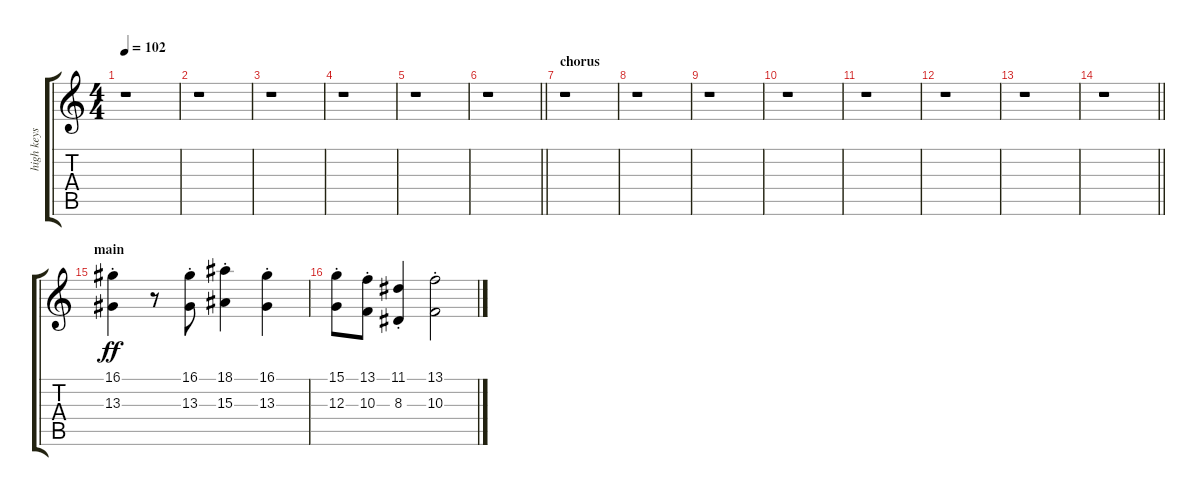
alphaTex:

\track ("high keys 2" "high keys ") {instrument pizzicatostrings}
\staff {score tabs}
\tuning (E4 B3 G3 D3 A2 E2) {hide}
\ts (4 4)
\tempo 102
\clef g2
\ks c
r.1{dy ff} |
r.1 |
r.1 |
r.1 |
r.1 |
\barLineRight lightlight
r.1 |
\section ("" "chorus")
r.1 |
r.1 |
r.1 |
r.1 |
r.1 |
r.1 |
r.1 |
\barLineRight lightlight
r.1 |
\section ("" "main")
(16.1{st} 13.3{st}).4 r.8 (16.1{st} 13.3{st}).8 (18.1{st} 15.3{st}).4 (16.1{st} 13.3{st}).4 |
(15.1{st} 12.3{st}).8 (13.1{st} 10.3{st}).8 (11.1{st} 8.3{st}).4 (13.1{st} 10.3{st}).2
